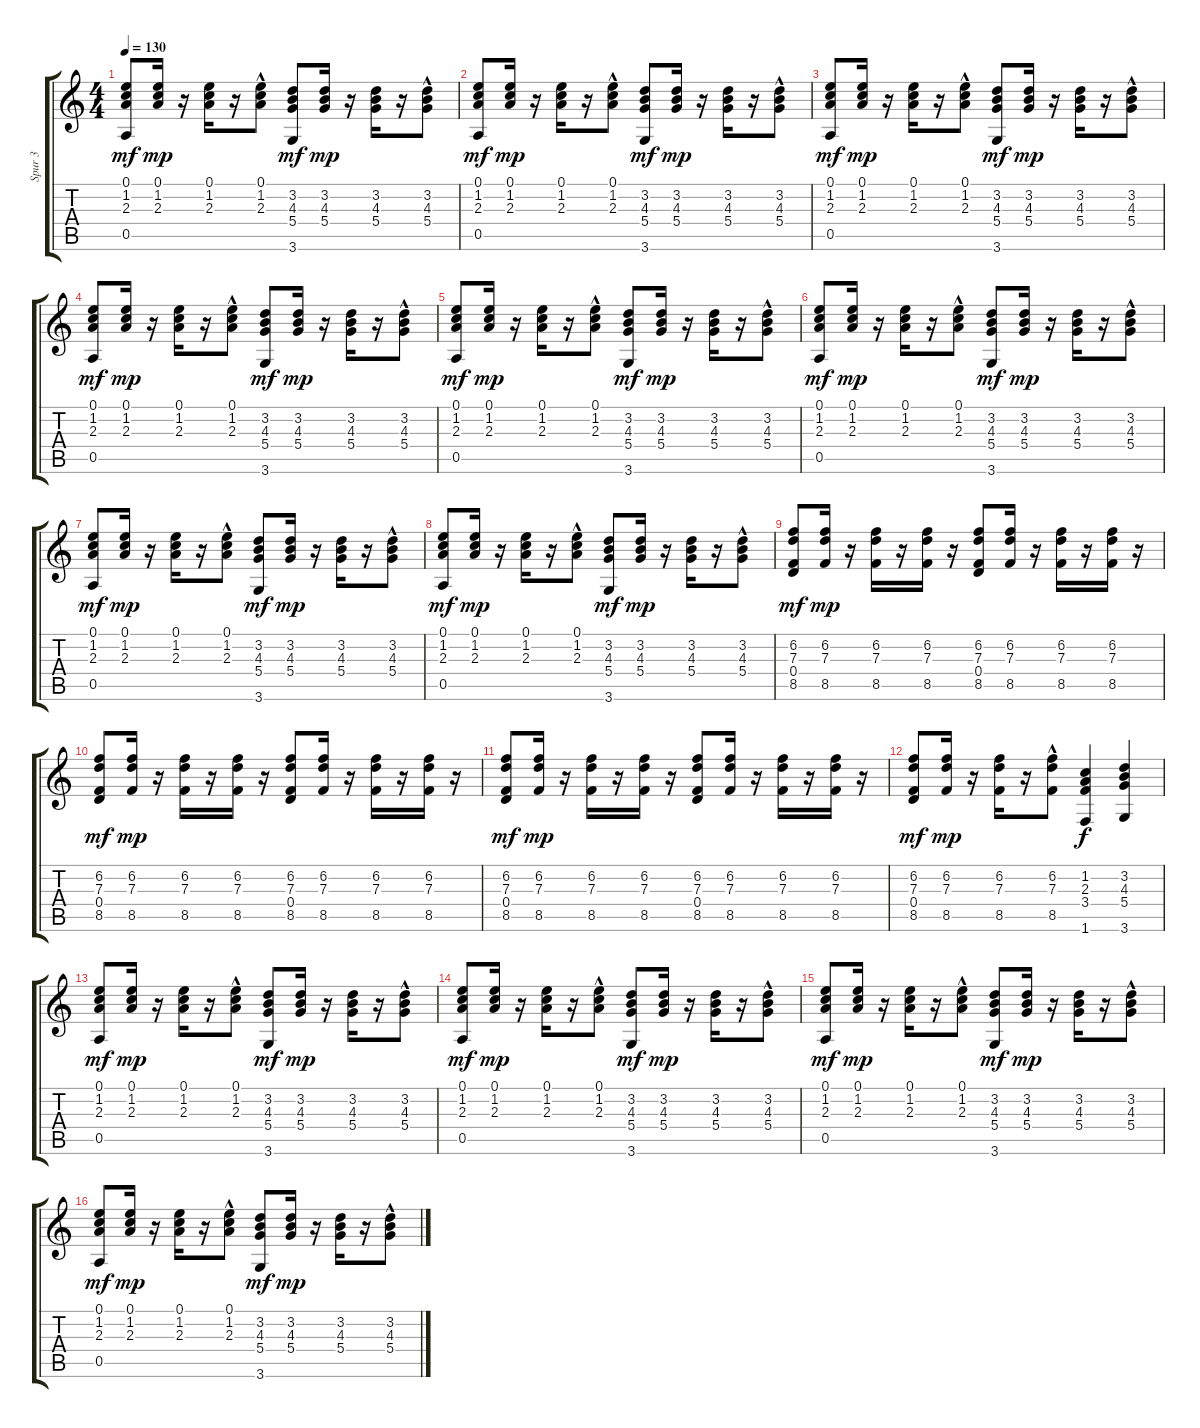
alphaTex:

\track ("Spur 3" "Spur 3") {instrument acousticguitarsteel}
\staff {score tabs}
\tuning (E4 B3 G3 D3 A2 E2) {hide}
\ts (4 4)
\tempo 130
\clef g2
\ks c
(0.1 1.2 2.3 0.5).8{dy mf} (0.1 1.2 2.3).16{dy mp} r.16 (0.1 1.2 2.3).16 r.16 (0.1{hac} 1.2{hac} 2.3{hac}).8 (3.2 4.3 5.4 3.6).8{dy mf} (3.2 4.3 5.4).16{dy mp} r.16 (3.2 4.3 5.4).16 r.16 (3.2{hac} 4.3{hac} 5.4{hac}).8 |
(0.1 1.2 2.3 0.5).8{dy mf} (0.1 1.2 2.3).16{dy mp} r.16 (0.1 1.2 2.3).16 r.16 (0.1{hac} 1.2{hac} 2.3{hac}).8 (3.2 4.3 5.4 3.6).8{dy mf} (3.2 4.3 5.4).16{dy mp} r.16 (3.2 4.3 5.4).16 r.16 (3.2{hac} 4.3{hac} 5.4{hac}).8 |
(0.1 1.2 2.3 0.5).8{dy mf} (0.1 1.2 2.3).16{dy mp} r.16 (0.1 1.2 2.3).16 r.16 (0.1{hac} 1.2{hac} 2.3{hac}).8 (3.2 4.3 5.4 3.6).8{dy mf} (3.2 4.3 5.4).16{dy mp} r.16 (3.2 4.3 5.4).16 r.16 (3.2{hac} 4.3{hac} 5.4{hac}).8 |
(0.1 1.2 2.3 0.5).8{dy mf} (0.1 1.2 2.3).16{dy mp} r.16 (0.1 1.2 2.3).16 r.16 (0.1{hac} 1.2{hac} 2.3{hac}).8 (3.2 4.3 5.4 3.6).8{dy mf} (3.2 4.3 5.4).16{dy mp} r.16 (3.2 4.3 5.4).16 r.16 (3.2{hac} 4.3{hac} 5.4{hac}).8 |
(0.1 1.2 2.3 0.5).8{dy mf} (0.1 1.2 2.3).16{dy mp} r.16 (0.1 1.2 2.3).16 r.16 (0.1{hac} 1.2{hac} 2.3{hac}).8 (3.2 4.3 5.4 3.6).8{dy mf} (3.2 4.3 5.4).16{dy mp} r.16 (3.2 4.3 5.4).16 r.16 (3.2{hac} 4.3{hac} 5.4{hac}).8 |
(0.1 1.2 2.3 0.5).8{dy mf} (0.1 1.2 2.3).16{dy mp} r.16 (0.1 1.2 2.3).16 r.16 (0.1{hac} 1.2{hac} 2.3{hac}).8 (3.2 4.3 5.4 3.6).8{dy mf} (3.2 4.3 5.4).16{dy mp} r.16 (3.2 4.3 5.4).16 r.16 (3.2{hac} 4.3{hac} 5.4{hac}).8 |
(0.1 1.2 2.3 0.5).8{dy mf} (0.1 1.2 2.3).16{dy mp} r.16 (0.1 1.2 2.3).16 r.16 (0.1{hac} 1.2{hac} 2.3{hac}).8 (3.2 4.3 5.4 3.6).8{dy mf} (3.2 4.3 5.4).16{dy mp} r.16 (3.2 4.3 5.4).16 r.16 (3.2{hac} 4.3{hac} 5.4{hac}).8 |
(0.1 1.2 2.3 0.5).8{dy mf} (0.1 1.2 2.3).16{dy mp} r.16 (0.1 1.2 2.3).16 r.16 (0.1{hac} 1.2{hac} 2.3{hac}).8 (3.2 4.3 5.4 3.6).8{dy mf} (3.2 4.3 5.4).16{dy mp} r.16 (3.2 4.3 5.4).16 r.16 (3.2 4.3{hac} 5.4{hac}).8 |
(6.2 7.3 0.4 8.5).8{dy mf} (6.2 7.3 8.5).16{dy mp} r.16 (6.2 7.3 8.5).16 r.16 (6.2 7.3 8.5).16 r.16 (6.2 7.3 0.4 8.5).8 (6.2 7.3 8.5).16 r.16 (6.2 7.3 8.5).16 r.16 (6.2 7.3 8.5).16 r.16 |
(6.2 7.3 0.4 8.5).8{dy mf} (6.2 7.3 8.5).16{dy mp} r.16 (6.2 7.3 8.5).16 r.16 (6.2 7.3 8.5).16 r.16 (6.2 7.3 0.4 8.5).8 (6.2 7.3 8.5).16 r.16 (6.2 7.3 8.5).16 r.16 (6.2 7.3 8.5).16 r.16 |
(6.2 7.3 0.4 8.5).8{dy mf} (6.2 7.3 8.5).16{dy mp} r.16 (6.2 7.3 8.5).16 r.16 (6.2 7.3 8.5).16 r.16 (6.2 7.3 0.4 8.5).8 (6.2 7.3 8.5).16 r.16 (6.2 7.3 8.5).16 r.16 (6.2 7.3 8.5).16 r.16 |
(6.2 7.3 0.4 8.5).8{dy mf} (6.2 7.3 8.5).16{dy mp} r.16 (6.2 7.3 8.5).16 r.16 (6.2{hac} 7.3{hac} 8.5).8 (1.2 2.3 3.4 1.6).4{dy f} (3.2 4.3 5.4 3.6).4 |
(0.1 1.2 2.3 0.5).8{dy mf} (0.1 1.2 2.3).16{dy mp} r.16 (0.1 1.2 2.3).16 r.16 (0.1{hac} 1.2{hac} 2.3{hac}).8 (3.2 4.3 5.4 3.6).8{dy mf} (3.2 4.3 5.4).16{dy mp} r.16 (3.2 4.3 5.4).16 r.16 (3.2{hac} 4.3{hac} 5.4{hac}).8 |
(0.1 1.2 2.3 0.5).8{dy mf} (0.1 1.2 2.3).16{dy mp} r.16 (0.1 1.2 2.3).16 r.16 (0.1{hac} 1.2{hac} 2.3{hac}).8 (3.2 4.3 5.4 3.6).8{dy mf} (3.2 4.3 5.4).16{dy mp} r.16 (3.2 4.3 5.4).16 r.16 (3.2{hac} 4.3{hac} 5.4{hac}).8 |
(0.1 1.2 2.3 0.5).8{dy mf} (0.1 1.2 2.3).16{dy mp} r.16 (0.1 1.2 2.3).16 r.16 (0.1{hac} 1.2{hac} 2.3{hac}).8 (3.2 4.3 5.4 3.6).8{dy mf} (3.2 4.3 5.4).16{dy mp} r.16 (3.2 4.3 5.4).16 r.16 (3.2{hac} 4.3{hac} 5.4{hac}).8 |
(0.1 1.2 2.3 0.5).8{dy mf} (0.1 1.2 2.3).16{dy mp} r.16 (0.1 1.2 2.3).16 r.16 (0.1{hac} 1.2{hac} 2.3{hac}).8 (3.2 4.3 5.4 3.6).8{dy mf} (3.2 4.3 5.4).16{dy mp} r.16 (3.2 4.3 5.4).16 r.16 (3.2{hac} 4.3{hac} 5.4{hac}).8
